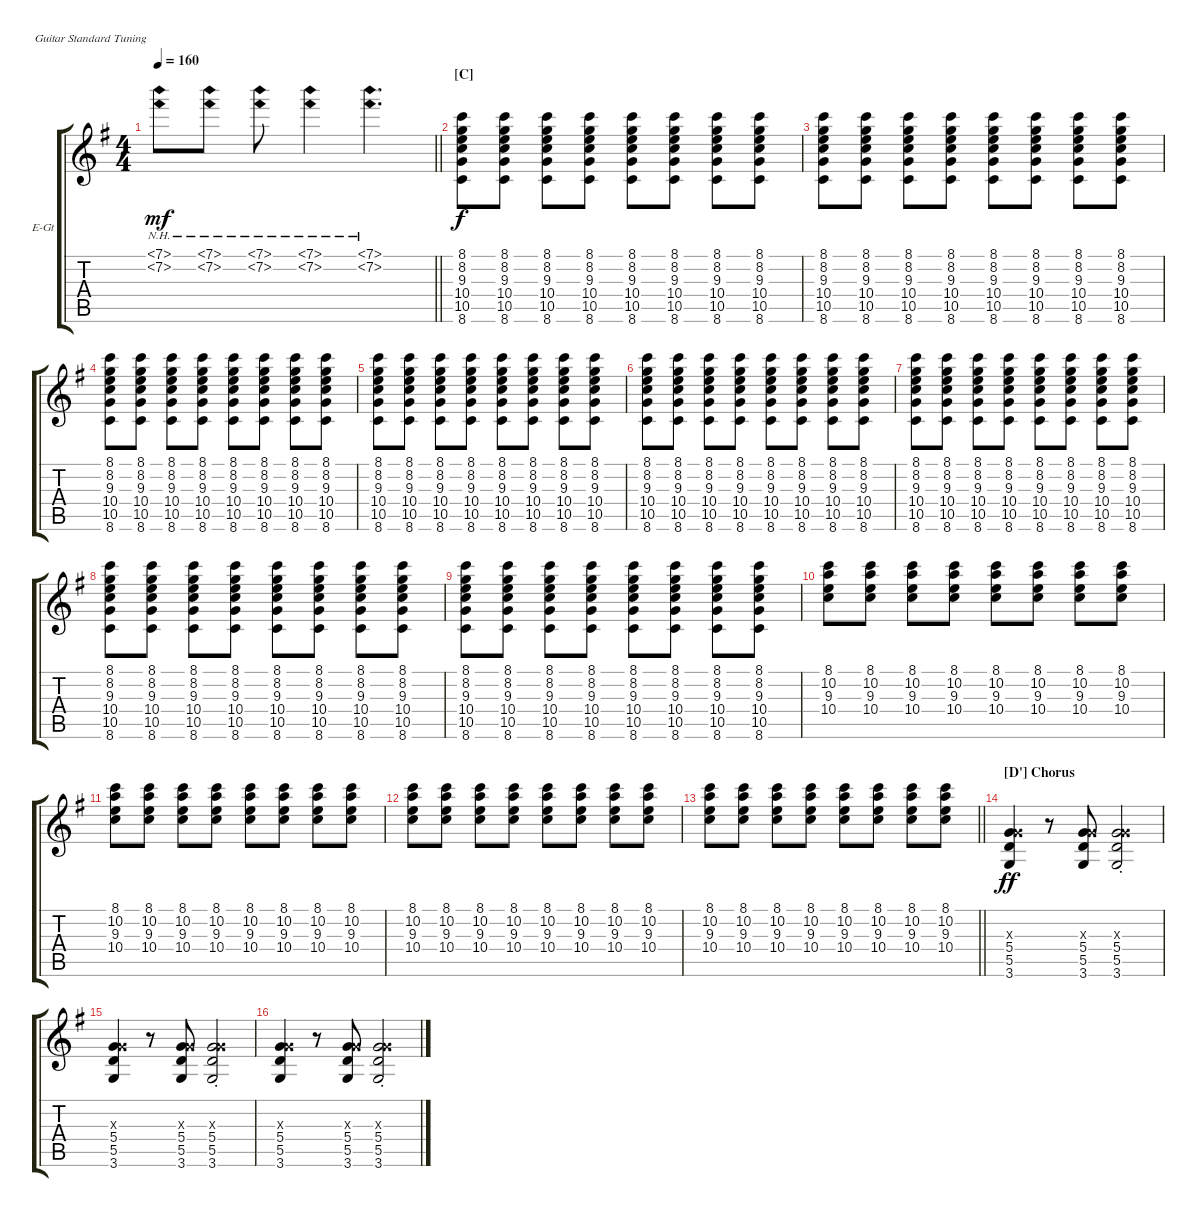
\bracketExtendMode groupsimilarinstruments
\firstSystemTrackNameOrientation horizontal
\otherSystemsTrackNameOrientation horizontal
\track ("Albert Hammond Jr." "E-Gt") {instrument overdrivenguitar}
\staff {score tabs}
\tuning (E4 B3 G3 D3 A2 E2)
\ts (4 4)
\tempo 160
\clef g2
\barLineRight lightlight
\ks g
(7.2{nh} 7.1{nh}).8{dy mf} (7.2{nh} 7.1{nh}).8 (7.2{nh} 7.1{nh}).8 (7.2{nh} 7.1{nh}).4 (7.2{nh} 7.1{nh}).4{d} |
\section ("C" "")
(8.1 8.2 9.3 10.4 10.5 8.6).8{dy f} (8.1 8.2 9.3 10.4 10.5 8.6).8 (8.1 8.2 9.3 10.4 10.5 8.6).8 (8.1 8.2 9.3 10.4 10.5 8.6).8 (8.1 8.2 9.3 10.4 10.5 8.6).8 (8.1 8.2 9.3 10.4 10.5 8.6).8 (8.1 8.2 9.3 10.4 10.5 8.6).8 (8.1 8.2 9.3 10.4 10.5 8.6).8 |
(8.1 8.2 9.3 10.4 10.5 8.6).8 (8.1 8.2 9.3 10.4 10.5 8.6).8 (8.1 8.2 9.3 10.4 10.5 8.6).8 (8.1 8.2 9.3 10.4 10.5 8.6).8 (8.1 8.2 9.3 10.4 10.5 8.6).8 (8.1 8.2 9.3 10.4 10.5 8.6).8 (8.1 8.2 9.3 10.4 10.5 8.6).8 (8.1 8.2 9.3 10.4 10.5 8.6).8 |
(8.1 8.2 9.3 10.4 10.5 8.6).8 (8.1 8.2 9.3 10.4 10.5 8.6).8 (8.1 8.2 9.3 10.4 10.5 8.6).8 (8.1 8.2 9.3 10.4 10.5 8.6).8 (8.1 8.2 9.3 10.4 10.5 8.6).8 (8.1 8.2 9.3 10.4 10.5 8.6).8 (8.1 8.2 9.3 10.4 10.5 8.6).8 (8.1 8.2 9.3 10.4 10.5 8.6).8 |
(8.1 8.2 9.3 10.4 10.5 8.6).8 (8.1 8.2 9.3 10.4 10.5 8.6).8 (8.1 8.2 9.3 10.4 10.5 8.6).8 (8.1 8.2 9.3 10.4 10.5 8.6).8 (8.1 8.2 9.3 10.4 10.5 8.6).8 (8.1 8.2 9.3 10.4 10.5 8.6).8 (8.1 8.2 9.3 10.4 10.5 8.6).8 (8.1 8.2 9.3 10.4 10.5 8.6).8 |
(8.1 8.2 9.3 10.4 10.5 8.6).8 (8.1 8.2 9.3 10.4 10.5 8.6).8 (8.1 8.2 9.3 10.4 10.5 8.6).8 (8.1 8.2 9.3 10.4 10.5 8.6).8 (8.1 8.2 9.3 10.4 10.5 8.6).8 (8.1 8.2 9.3 10.4 10.5 8.6).8 (8.1 8.2 9.3 10.4 10.5 8.6).8 (8.1 8.2 9.3 10.4 10.5 8.6).8 |
(8.1 8.2 9.3 10.4 10.5 8.6).8 (8.1 8.2 9.3 10.4 10.5 8.6).8 (8.1 8.2 9.3 10.4 10.5 8.6).8 (8.1 8.2 9.3 10.4 10.5 8.6).8 (8.1 8.2 9.3 10.4 10.5 8.6).8 (8.1 8.2 9.3 10.4 10.5 8.6).8 (8.1 8.2 9.3 10.4 10.5 8.6).8 (8.1 8.2 9.3 10.4 10.5 8.6).8 |
(8.1 8.2 9.3 10.4 10.5 8.6).8 (8.1 8.2 9.3 10.4 10.5 8.6).8 (8.1 8.2 9.3 10.4 10.5 8.6).8 (8.1 8.2 9.3 10.4 10.5 8.6).8 (8.1 8.2 9.3 10.4 10.5 8.6).8 (8.1 8.2 9.3 10.4 10.5 8.6).8 (8.1 8.2 9.3 10.4 10.5 8.6).8 (8.1 8.2 9.3 10.4 10.5 8.6).8 |
(8.1 8.2 9.3 10.4 10.5 8.6).8 (8.1 8.2 9.3 10.4 10.5 8.6).8 (8.1 8.2 9.3 10.4 10.5 8.6).8 (8.1 8.2 9.3 10.4 10.5 8.6).8 (8.1 8.2 9.3 10.4 10.5 8.6).8 (8.1 8.2 9.3 10.4 10.5 8.6).8 (8.1 8.2 9.3 10.4 10.5 8.6).8 (8.1 8.2 9.3 10.4 10.5 8.6).8 |
(8.1 10.2 9.3 10.4).8 (8.1 10.2 9.3 10.4).8 (8.1 10.2 9.3 10.4).8 (8.1 10.2 9.3 10.4).8 (8.1 10.2 9.3 10.4).8 (8.1 10.2 9.3 10.4).8 (8.1 10.2 9.3 10.4).8 (8.1 10.2 9.3 10.4).8 |
(8.1 10.2 9.3 10.4).8 (8.1 10.2 9.3 10.4).8 (8.1 10.2 9.3 10.4).8 (8.1 10.2 9.3 10.4).8 (8.1 10.2 9.3 10.4).8 (8.1 10.2 9.3 10.4).8 (8.1 10.2 9.3 10.4).8 (8.1 10.2 9.3 10.4).8 |
(8.1 10.2 9.3 10.4).8 (8.1 10.2 9.3 10.4).8 (8.1 10.2 9.3 10.4).8 (8.1 10.2 9.3 10.4).8 (8.1 10.2 9.3 10.4).8 (8.1 10.2 9.3 10.4).8 (8.1 10.2 9.3 10.4).8 (8.1 10.2 9.3 10.4).8 |
\barLineRight lightlight
(8.1 10.2 9.3 10.4).8 (8.1 10.2 9.3 10.4).8 (8.1 10.2 9.3 10.4).8 (8.1 10.2 9.3 10.4).8 (8.1 10.2 9.3 10.4).8 (8.1 10.2 9.3 10.4).8 (8.1 10.2 9.3 10.4).8 (8.1 10.2 9.3 10.4).8 |
\section ("D'" "Chorus")
(5.4 5.5 3.6 0.3{x}).4{dy ff} r.8 (5.4 5.5 3.6 0.3{x}).8 (5.4{st} 5.5{st} 3.6{st} 0.3{x}).2 |
(5.4 5.5 3.6 0.3{x}).4 r.8 (5.4 5.5 3.6 0.3{x}).8 (5.4{st} 5.5{st} 3.6{st} 0.3{x}).2 |
(5.4 5.5 3.6 0.3{x}).4 r.8 (5.4 5.5 3.6 0.3{x}).8 (5.4{st} 5.5{st} 3.6{st} 0.3{x}).2
